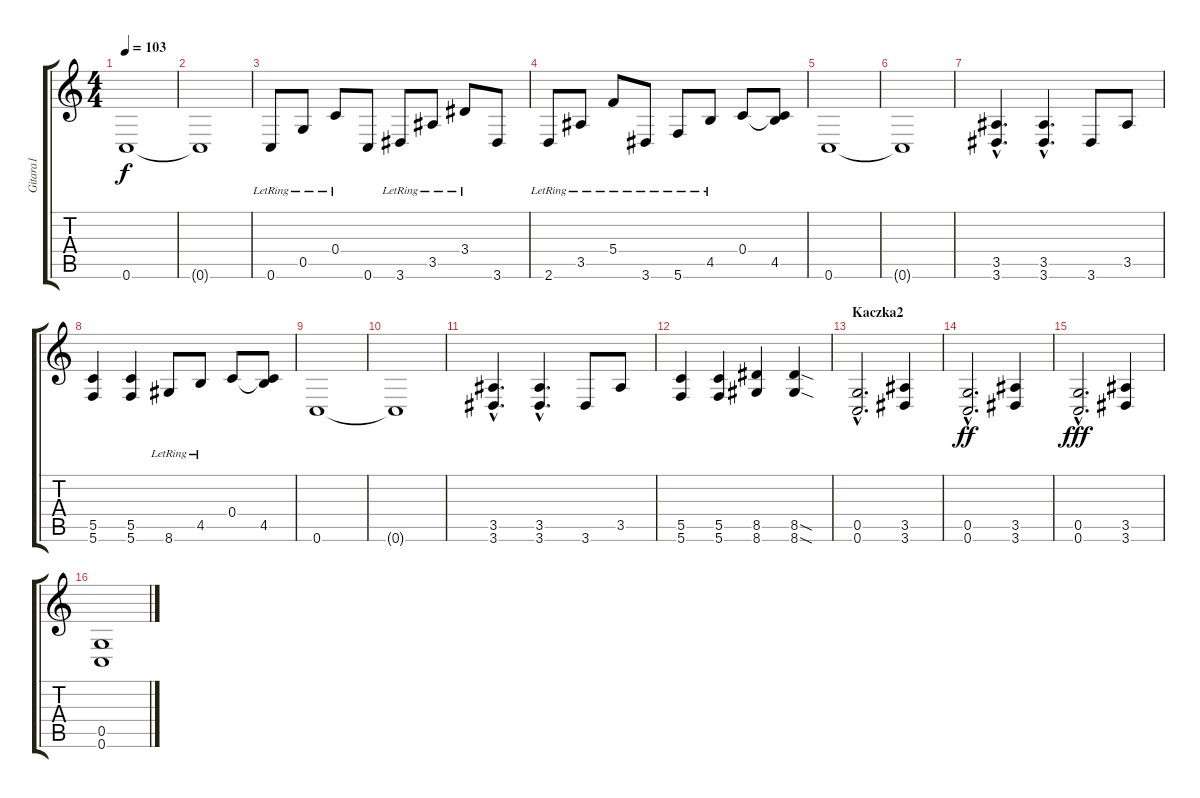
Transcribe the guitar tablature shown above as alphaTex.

\track ("Gitara1" "Gitara1") {instrument distortionguitar}
\staff {score tabs}
\tuning (D4 A3 F3 C3 G2 C2) {hide}
\ts (4 4)
\tempo 103
\clef g2
\ks c
0.6.1{dy f} |
0.6{t}.1 |
0.6{lr}.8{volume 10 instrument acousticguitarnylon} 0.5{lr}.8 0.4{lr}.8 0.6.8 3.6{lr}.8 3.5{lr}.8 3.4{lr}.8 3.6.8 |
2.6{lr}.8 3.5{lr}.8 5.4{lr}.8 3.6{lr}.8 5.6{lr}.8 4.5{lr}.8 0.4.8 (0.4{t} 4.5).8 |
0.6.1 |
0.6{t}.1 |
(3.5{hac} 3.6{hac}).4{d} (3.5{hac} 3.6{hac}).4{d} 3.6.8 3.5.8 |
(5.5 5.6).4 (5.5 5.6).4 8.6{lr}.8 4.5{lr}.8 0.4.8 (0.4{t} 4.5).8 |
0.6.1 |
0.6{t}.1 |
(3.5{hac} 3.6{hac}).4{d} (3.5{hac} 3.6{hac}).4{d} 3.6.8 3.5.8 |
(5.5 5.6).4 (5.5 5.6).4 (8.5 8.6).4 (8.5{sod} 8.6{sod}).4 |
\section ("" "Kaczka2")
(0.5{hac} 0.6{hac}).2{d volume 12 balance 2 instrument acousticguitarnylon} (3.5 3.6).4 |
(0.5{hac} 0.6{hac}).2{d dy ff} (3.5 3.6).4 |
(0.5{hac} 0.6{hac}).2{d dy fff} (3.5 3.6).4 |
(0.5 0.6).1
